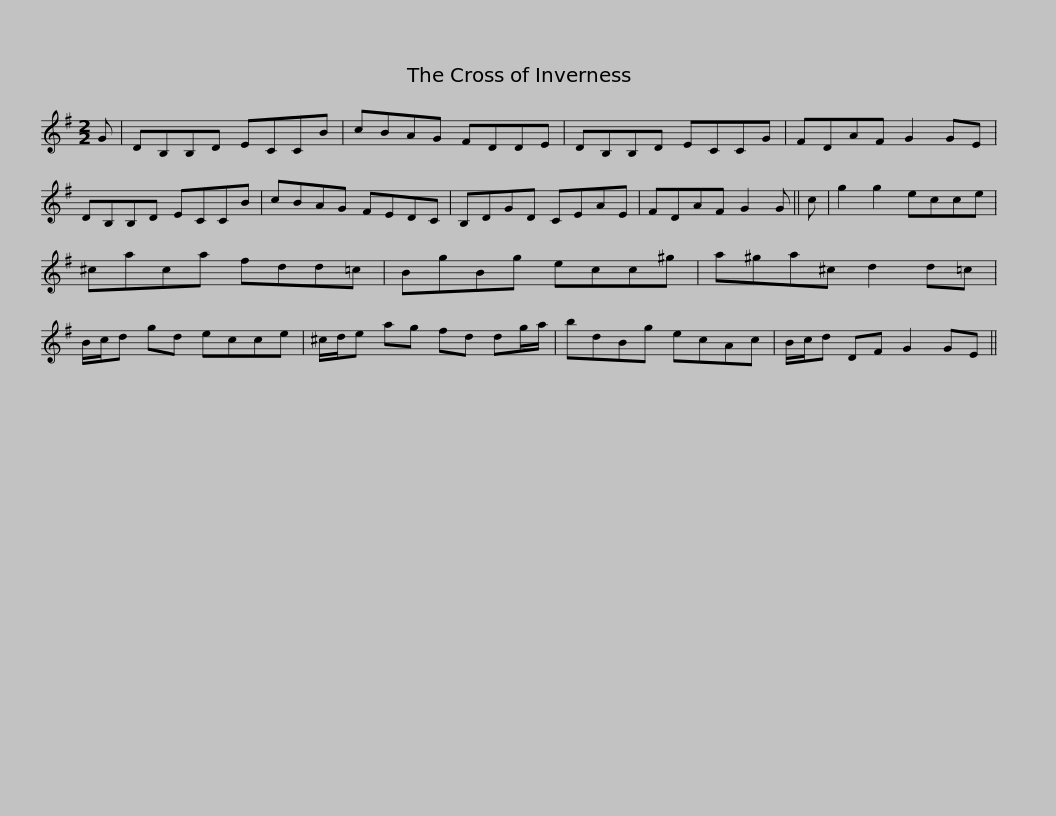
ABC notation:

X:1
L:1/8
M:2/2
I:linebreak $
K:G
V:1 treble
V:1
 G | DB,B,D ECCB | cBAG FDDE | DB,B,D ECCG | FDAF G2 GE | %5
 DB,B,D ECCB |$ cBAG FEDC | B,DGD CEAE | FDAF G2 G || c | %10
 g2 g2 ecce | ^caca fdd=c |$ BgBg ecc^g | a^ga^c d2 d=c | B/c/d gd ecce | %15
 ^c/d/e ag fd dg/a/ | bdBg ecAc |$ B/c/d DF G2 GE || %18
